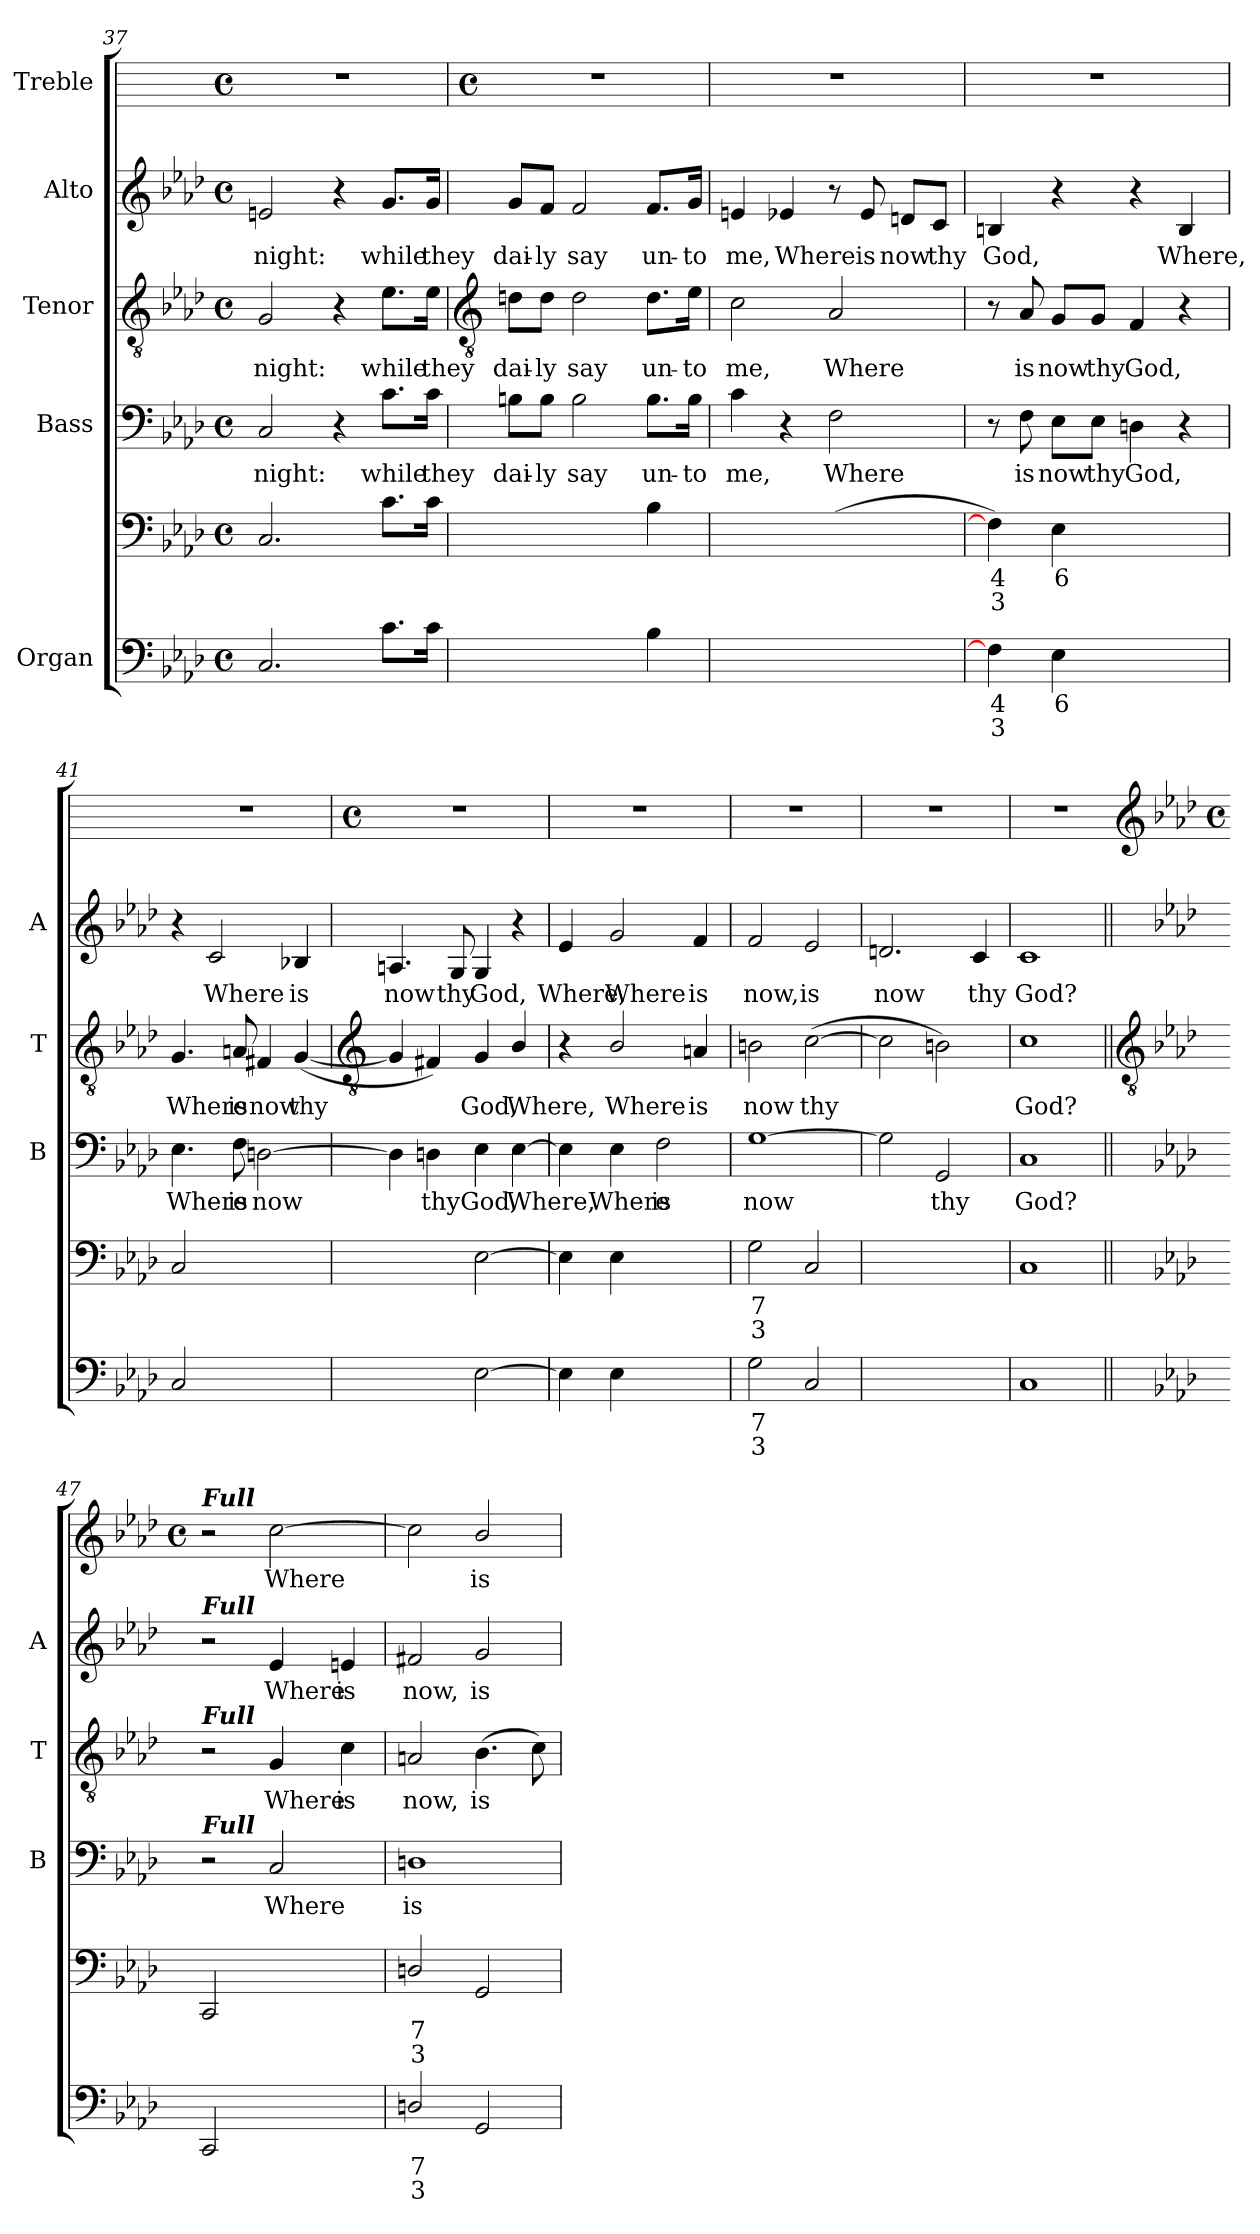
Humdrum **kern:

**kern	**text	**text	**kern	**text	**text	**kern	**text	**kern	**text	**kern	**text	**kern	**text
*part5	*part5	*part5	*part5	*part5	*part5	*part4	*part4	*part3	*part3	*part2	*part2	*part1	*part1
*staff6	*staff6	*staff6	*staff5	*staff5	*staff5	*staff4	*staff4	*staff3	*staff3	*staff2	*staff2	*staff1	*staff1
*I"Organ	*	*	*	*	*	*I"Bass	*	*I"Tenor	*	*I"Alto	*	*I"Treble	*
*	*	*	*	*	*	*I'B	*	*I'T	*	*I'A	*	*	*
*clefF4	*	*	*clefF4	*	*	*clefF4	*	*clefGv2	*	*clefG2	*	*	*
*k[b-e-a-d-]	*	*	*k[b-e-a-d-]	*	*	*k[b-e-a-d-]	*	*k[b-e-a-d-]	*	*k[b-e-a-d-]	*	*	*
*A-:	*	*	*A-:	*	*	*A-:	*	*A-:	*	*A-:	*	*	*
*M4/4	*	*	*M4/4	*	*	*M4/4	*	*M4/4	*	*M4/4	*	*M4/4	*
*met(c)	*	*	*met(c)	*	*	*met(c)	*	*met(c)	*	*met(c)	*	*met(c)	*
=37	=37	=37	=37	=37	=37	=37	=37	=37	=37	=37	=37	=37	=37
!	!	!	!	!	!	!	!LO:LY:b	!	!LO:LY:b	!	!LO:LY:b	!	!
2.C	.	.	2.C	.	.	2C	night:	2G	night:	2en	night:	1r	.
.	.	.	.	.	.	4r	.	4r	.	4r	.	.	.
!	!	!	!	!	!	!	!LO:LY:b	!	!LO:LY:b	!	!LO:LY:b	!	!
8.cL	.	.	8.cL	.	.	8.c\L	while	8.e-\L	while	8.g/L	while	.	.
!	!	!	!	!	!	!	!LO:LY:b	!	!LO:LY:b	!	!LO:LY:b	!	!
16cJ	.	.	16cJ	.	.	16c\Jk	they	16e-\Jk	they	16g/Jk	they	.	.
!!LO:LB:g=z
=38	=38	=38	=38	=38	=38	=38	=38	=38	=38	=38	=38	=38	=38
*	*	*	*	*	*	*	*	*clefGv2	*	*	*	*	*
*	*	*	*	*	*	*	*	*	*	*	*	*M4/4	*
*	*	*	*	*	*	*	*	*	*	*	*	*met(c)	*
!	!LO:LY:b	!	!	!LO:LY:b	!	!	!LO:LY:b	!	!LO:LY:b	!	!LO:LY:b	!	!
[4Bnyy	6	.	[4Bnyy	6	.	8Bn\L	dai-	8dn\L	dai-	8g/L	dai-	1r	.
!	!	!	!	!	!	!	!LO:LY:b	!	!LO:LY:b	!	!LO:LY:b	!	!
.	.	.	.	.	.	8B\J	-ly	8d\J	-ly	8f/J	-ly	.	.
!	!LO:LY:b	!	!	!LO:LY:b	!	!	!LO:LY:b	!	!LO:LY:b	!	!LO:LY:b	!	!
2Byy]	5	.	2Byy]	5	.	2B	say	2d	say	2f	say	.	.
!	!	!	!	!	!	!	!LO:LY:b	!	!LO:LY:b	!	!LO:LY:b	!	!
4B	.	.	4B	.	.	8.B\L	un-	8.d\L	un-	8.f/L	un-	.	.
!	!	!	!	!	!	!	!LO:LY:b	!	!LO:LY:b	!	!LO:LY:b	!	!
.	.	.	.	.	.	16B\Jk	-to	16e-\Jk	-to	16g/Jk	-to	.	.
=39	=39	=39	=39	=39	=39	=39	=39	=39	=39	=39	=39	=39	=39
!	!LO:LY:b	!	!	!LO:LY:b	!	!	!LO:LY:b	!	!LO:LY:b	!	!LO:LY:b	!	!
[4cyy	3	.	[4cyy	3	.	4c	me,	2c	me,	4en	me,	1r	.
!	!LO:LY:b	!	!	!LO:LY:b	!	!	!	!	!	!	!LO:LY:b	!	!
4cyy]	3	.	4cyy]	3	.	4r	.	.	.	4e-X	Where	.	.
!	!LO:LY:b	!	!	!LO:LY:b	!	!	!LO:LY:b	!	!LO:LY:b	!	!	!	!
[4Fyy	7	.	(>[4Fyy	7	.	2F	Where	2A-	Where	8r	.	.	.
!	!	!	!	!	!	!	!	!	!	!	!LO:LY:b	!	!
.	.	.	.	.	.	.	.	.	.	8e-	is	.	.
!	!LO:LY:b	!	!	!LO:LY:b	!	!	!	!	!	!	!LO:LY:b	!	!
8Fyy_	6	.	8Fyy_	6	.	.	.	.	.	8dn/L	now	.	.
!	!LO:LY:b	!	!	!LO:LY:b	!	!	!	!	!	!	!LO:LY:b	!	!
8Fyy_	5	.	8Fyy_	5	.	.	.	.	.	8c/J	thy	.	.
=40	=40	=40	=40	=40	=40	=40	=40	=40	=40	=40	=40	=40	=40
!	!LO:LY:b	!LO:LY:b	!	!LO:LY:b	!LO:LY:b	!	!	!	!	!	!LO:LY:b	!	!
4F]	4	3	4F])	4	3	8r	.	8r	.	4Bn	God,	1r	.
!	!	!	!	!	!	!	!LO:LY:b	!	!LO:LY:b	!	!	!	!
.	.	.	.	.	.	8F	is	8A-	is	.	.	.	.
!	!LO:LY:b	!	!	!LO:LY:b	!	!	!LO:LY:b	!	!LO:LY:b	!	!	!	!
4E-	6	.	4E-	6	.	8E-\L	now	8G/L	now	4r	.	.	.
!	!	!	!	!	!	!	!LO:LY:b	!	!LO:LY:b	!	!	!	!
.	.	.	.	.	.	8E-\J	thy	8G/J	thy	.	.	.	.
!	!LO:LY:b	!	!	!LO:LY:b	!	!	!LO:LY:b	!	!LO:LY:b	!	!	!	!
[4Dnyy	7	.	[4Dnyy	7	.	4Dn	God,	4F	God,	4r	.	.	.
!	!LO:LY:b	!	!	!LO:LY:b	!	!	!	!	!	!	!LO:LY:b	!	!
4Dyy]	6	.	4Dyy]	6	.	4r	.	4r	.	4B	Where,	.	.
=41	=41	=41	=41	=41	=41	=41	=41	=41	=41	=41	=41	=41	=41
!	!	!	!	!	!	!	!LO:LY:b	!	!LO:LY:b	!	!	!	!
2C	.	.	2C	.	.	4.E-	Where	4.G	Where	4r	.	1r	.
!	!	!	!	!	!	!	!	!	!	!	!LO:LY:b	!	!
.	.	.	.	.	.	.	.	.	.	2c	Where	.	.
!	!	!	!	!	!	!	!LO:LY:b	!	!LO:LY:b	!	!	!	!
.	.	.	.	.	.	8F	is	8An	is	.	.	.	.
!	!LO:LY:b	!LO:LY:b	!	!LO:LY:b	!LO:LY:b	!	!LO:LY:b	!	!LO:LY:b	!	!	!	!
[4Dnyy	7	3	[4Dnyy	7	3	[2Dn	now	4F#X	now	.	.	.	.
!	!LO:LY:b	!LO:LY:b	!	!LO:LY:b	!LO:LY:b	!	!	!	!LO:LY:b	!	!LO:LY:b	!	!
4Dyy_	6	4	4Dyy_	6	4	.	.	(<[4G	thy	4B-X	is	.	.
!!LO:LB:g=z
=42	=42	=42	=42	=42	=42	=42	=42	=42	=42	=42	=42	=42	=42
*	*	*	*	*	*	*	*	*clefGv2	*	*	*	*	*
*	*	*	*	*	*	*	*	*	*	*	*	*M4/4	*
*	*	*	*	*	*	*	*	*	*	*	*	*met(c)	*
!	!LO:LY:b	!LO:LY:b	!	!LO:LY:b	!LO:LY:b	!	!	!	!	!	!LO:LY:b	!	!
4Dyy_	5	4	4Dyy_	5	4	4D]	.	4G]	.	4.An	now	1r	.
!	!	!LO:LY:b	!	!	!LO:LY:b	!	!LO:LY:b	!	!	!	!	!	!
4Dyy]	.	3	4Dyy]	.	3	4D	thy	4F#X)	.	.	.	.	.
!	!	!	!	!	!	!	!	!	!	!	!LO:LY:b	!	!
.	.	.	.	.	.	.	.	.	.	8G	thy	.	.
!	!	!	!	!	!	!	!LO:LY:b	!	!LO:LY:b	!	!LO:LY:b	!	!
[2E-	.	.	[2E-	.	.	4E-	God,	4G	God,	4G	God,	.	.
!	!	!	!	!	!	!	!LO:LY:b	!	!LO:LY:b	!	!	!	!
.	.	.	.	.	.	[4E-	Where,	4B-/	Where,	4r	.	.	.
=43	=43	=43	=43	=43	=43	=43	=43	=43	=43	=43	=43	=43	=43
!	!	!	!	!	!	!	!	!	!	!	!LO:LY:b	!	!
4E-]	.	.	4E-]	.	.	4E-]	.	4r	.	4e-	Where,	1r	.
!	!	!	!	!	!	!	!LO:LY:b	!	!LO:LY:b	!	!LO:LY:b	!	!
4E-	.	.	4E-	.	.	4E-	Where	2B-/	Where	2g	Where	.	.
!	!LO:LY:b	!LO:LY:b	!	!LO:LY:b	!LO:LY:b	!	!LO:LY:b	!	!	!	!	!	!
[4Fyy	9	4	[4Fyy	9	4	2F	is	.	.	.	.	.	.
!	!LO:LY:b	!LO:LY:b	!	!LO:LY:b	!LO:LY:b	!	!	!	!LO:LY:b	!	!LO:LY:b	!	!
4Fyy]	8	3	4Fyy]	8	3	.	.	4An	is	4f	is	.	.
=44	=44	=44	=44	=44	=44	=44	=44	=44	=44	=44	=44	=44	=44
!	!LO:LY:b	!LO:LY:b	!	!LO:LY:b	!LO:LY:b	!	!LO:LY:b	!	!LO:LY:b	!	!LO:LY:b	!	!
2G	7	3	2G	7	3	[1G	now	2Bn	now	2f	now,	1r	.
!	!	!	!	!	!	!	!	!	!LO:LY:b	!	!LO:LY:b	!	!
2C	.	.	2C	.	.	.	.	(>[2c	thy	2e-	is	.	.
=45	=45	=45	=45	=45	=45	=45	=45	=45	=45	=45	=45	=45	=45
!	!LO:LY:b	!LO:LY:b	!	!LO:LY:b	!LO:LY:b	!	!	!	!	!	!LO:LY:b	!	!
[2GGyy	5	4	[2GGyy	5	4	2G]	.	2c]	.	2.dn	now	1r	.
!	!	!LO:LY:b	!	!	!LO:LY:b	!	!LO:LY:b	!	!	!	!	!	!
2GGyy]	.	3	2GGyy]	.	3	2GG	thy	2Bn)	.	.	.	.	.
!	!	!	!	!	!	!	!	!	!	!	!LO:LY:b	!	!
.	.	.	.	.	.	.	.	.	.	4c	thy	.	.
=46	=46	=46	=46	=46	=46	=46	=46	=46	=46	=46	=46	=46	=46
!	!	!	!	!	!	!	!LO:LY:b	!	!LO:LY:b	!	!LO:LY:b	!	!
1C	.	.	1C	.	.	1C	God?	1c	God?	1c	God?	1r	.
!!LO:LB:g=z
=47||	=47	=47	=47||	=47	=47	=47||	=47	=47||	=47	=47||	=47	=47	=47
*	*	*	*	*	*	*	*	*clefGv2	*	*	*	*clefG2	*
*	*	*	*	*	*	*	*	*	*	*	*	*k[b-e-a-d-]	*
*	*	*	*	*	*	*	*	*	*	*	*	*A-:	*
*	*	*	*	*	*	*	*	*	*	*	*	*M4/4	*
*	*	*	*	*	*	*	*	*	*	*	*	*met(c)	*
!	!	!	!	!	!	!	!	!	!	!	!	!LO:TX:a:Bi:t=Full	!
!	!	!	!	!	!	!	!	!	!	!LO:TX:a:Bi:t=Full	!	!	!
!	!	!	!	!	!	!	!	!LO:TX:a:Bi:t=Full	!	!	!	!	!
!	!	!	!	!	!	!LO:TX:a:Bi:t=Full	!	!	!	!	!	!	!
2CC	.	.	2CC	.	.	2r	.	2r	.	2r	.	2r	.
!	!LO:LY:b	!	!	!LO:LY:b	!	!	!LO:LY:b	!	!LO:LY:b	!	!LO:LY:b	!	!LO:LY:b
[4Cyy	3	.	[4Cyy	3	.	2C	Where	4G	Where	4e-	Where	[2cc	Where
!	!LO:LY:b	!	!	!LO:LY:b	!	!	!	!	!LO:LY:b	!	!LO:LY:b	!	!
4Cyy]	3	.	4Cyy]	3	.	.	.	4c	is	4en	is	.	.
=48	=48	=48	=48	=48	=48	=48	=48	=48	=48	=48	=48	=48	=48
!	!LO:LY:b	!LO:LY:b	!	!LO:LY:b	!LO:LY:b	!	!LO:LY:b	!	!LO:LY:b	!	!LO:LY:b	!	!
2Dn/	7	3	2Dn/	7	3	1Dn	is	2An	now,	2f#X	now,	2cc]	.
!	!	!	!	!	!	!	!	!	!LO:LY:b	!	!LO:LY:b	!	!LO:LY:b
2GG	.	.	2GG	.	.	.	.	(>4.B-	is	2g	is	2b-/	is
.	.	.	.	.	.	.	.	8c)	.	.	.	.	.
=	=	=	=	=	=	=	=	=	=	=	=	=	=
*-	*-	*-	*-	*-	*-	*-	*-	*-	*-	*-	*-	*-	*-
